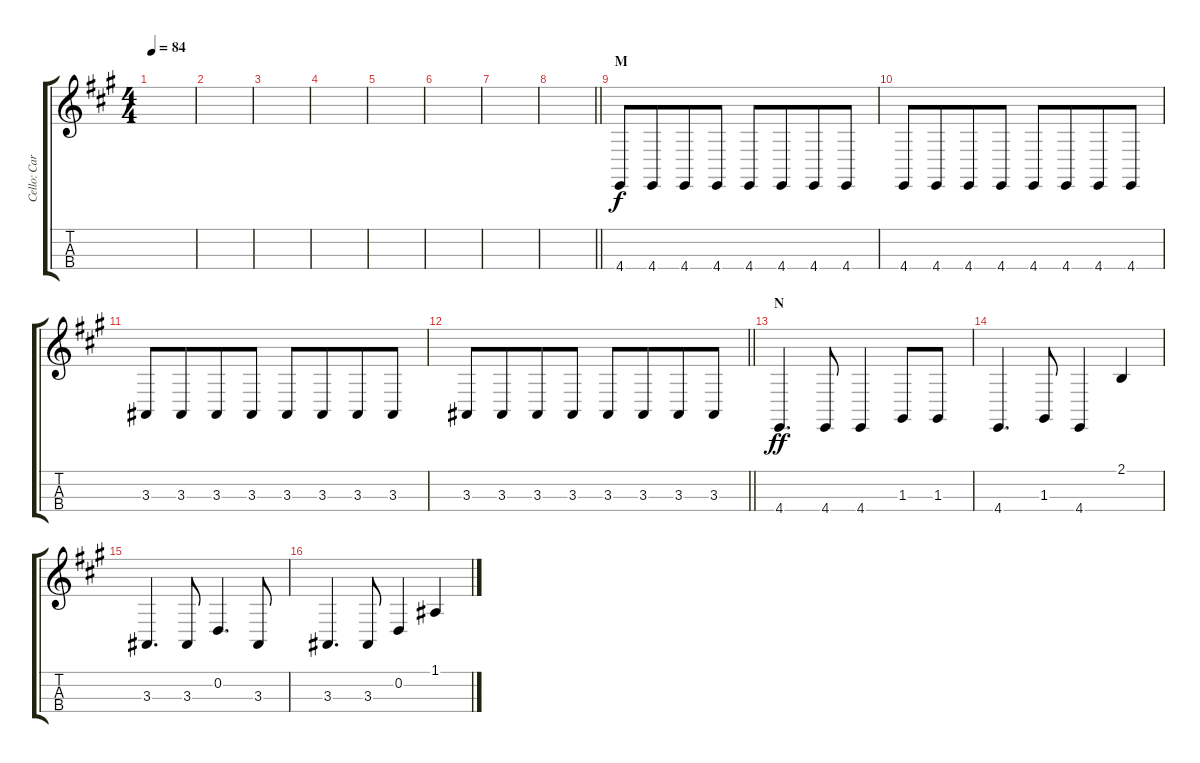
\track ("Cello: Caroline Dale" "Cello: Car") {instrument cello}
\staff {score tabs}
\tuning (A3 D3 G2 C2) {hide}
\ts (4 4)
\tempo 84
\clef g2
\ks a
|
|
|
|
|
|
|
\barLineRight lightlight
|
\section ("" "M")
4.4.8 4.4.8{beam merge} 4.4.8 4.4.8 4.4.8 4.4.8{beam merge} 4.4.8 4.4.8 |
4.4.8 4.4.8{beam merge} 4.4.8 4.4.8 4.4.8 4.4.8{beam merge} 4.4.8 4.4.8 |
3.3.8 3.3.8{beam merge} 3.3.8 3.3.8 3.3.8 3.3.8{beam merge} 3.3.8 3.3.8 |
\barLineRight lightlight
3.3.8 3.3.8{beam merge} 3.3.8 3.3.8 3.3.8 3.3.8{beam merge} 3.3.8 3.3.8 |
\section ("" "N")
4.4.4{d dy ff} 4.4.8 4.4.4 1.3.8 1.3.8 |
4.4.4{d} 1.3.8 4.4.4 2.1.4 |
3.3.4{d} 3.3.8 0.2.4{d} 3.3.8 |
3.3.4{d} 3.3.8 0.2.4 1.1.4
